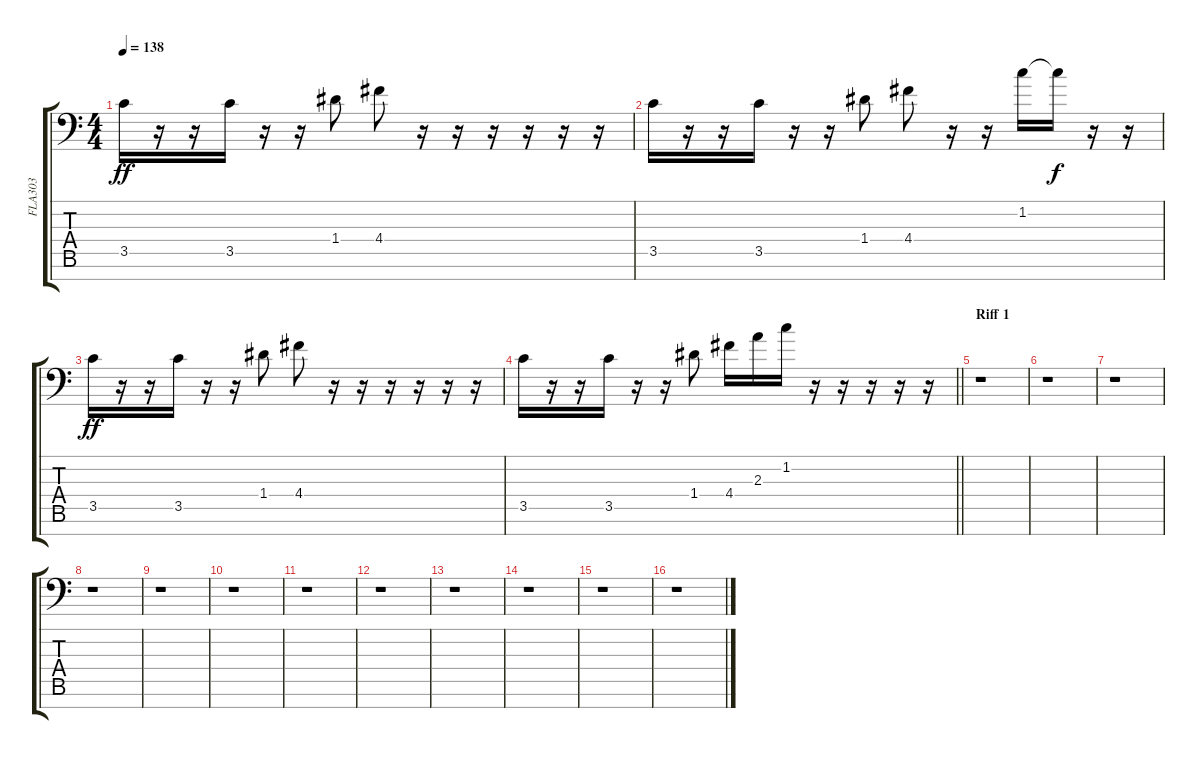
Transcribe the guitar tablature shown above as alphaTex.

\track ("FLA303" "FLA303") {instrument synthbass1}
\staff {score tabs}
\tuning (E4 B3 G3 D3 A2 E2 C-1) {hide}
\ts (4 4)
\tempo 138
\clef f4
\ks c
3.5.16{dy ff} r.16 r.16 3.5.16 r.16 r.16 1.4.8 4.4.8 r.16 r.16 r.16 r.16 r.16 r.16 |
3.5.16 r.16 r.16 3.5.16 r.16 r.16 1.4.8 4.4.8 r.16 r.16 1.2.16 1.2{t}.16{dy f} r.16 r.16 |
3.5.16{dy ff} r.16 r.16 3.5.16 r.16 r.16 1.4.8 4.4.8 r.16 r.16 r.16 r.16 r.16 r.16 |
\barLineRight lightlight
3.5.16 r.16 r.16 3.5.16 r.16 r.16 1.4.8 4.4.16 2.3.16 1.2.16 r.16 r.16 r.16 r.16 r.16 |
\section ("" "Riff 1")
r.1 |
r.1 |
r.1 |
r.1 |
r.1 |
r.1 |
r.1 |
r.1 |
r.1 |
r.1 |
r.1 |
r.1
